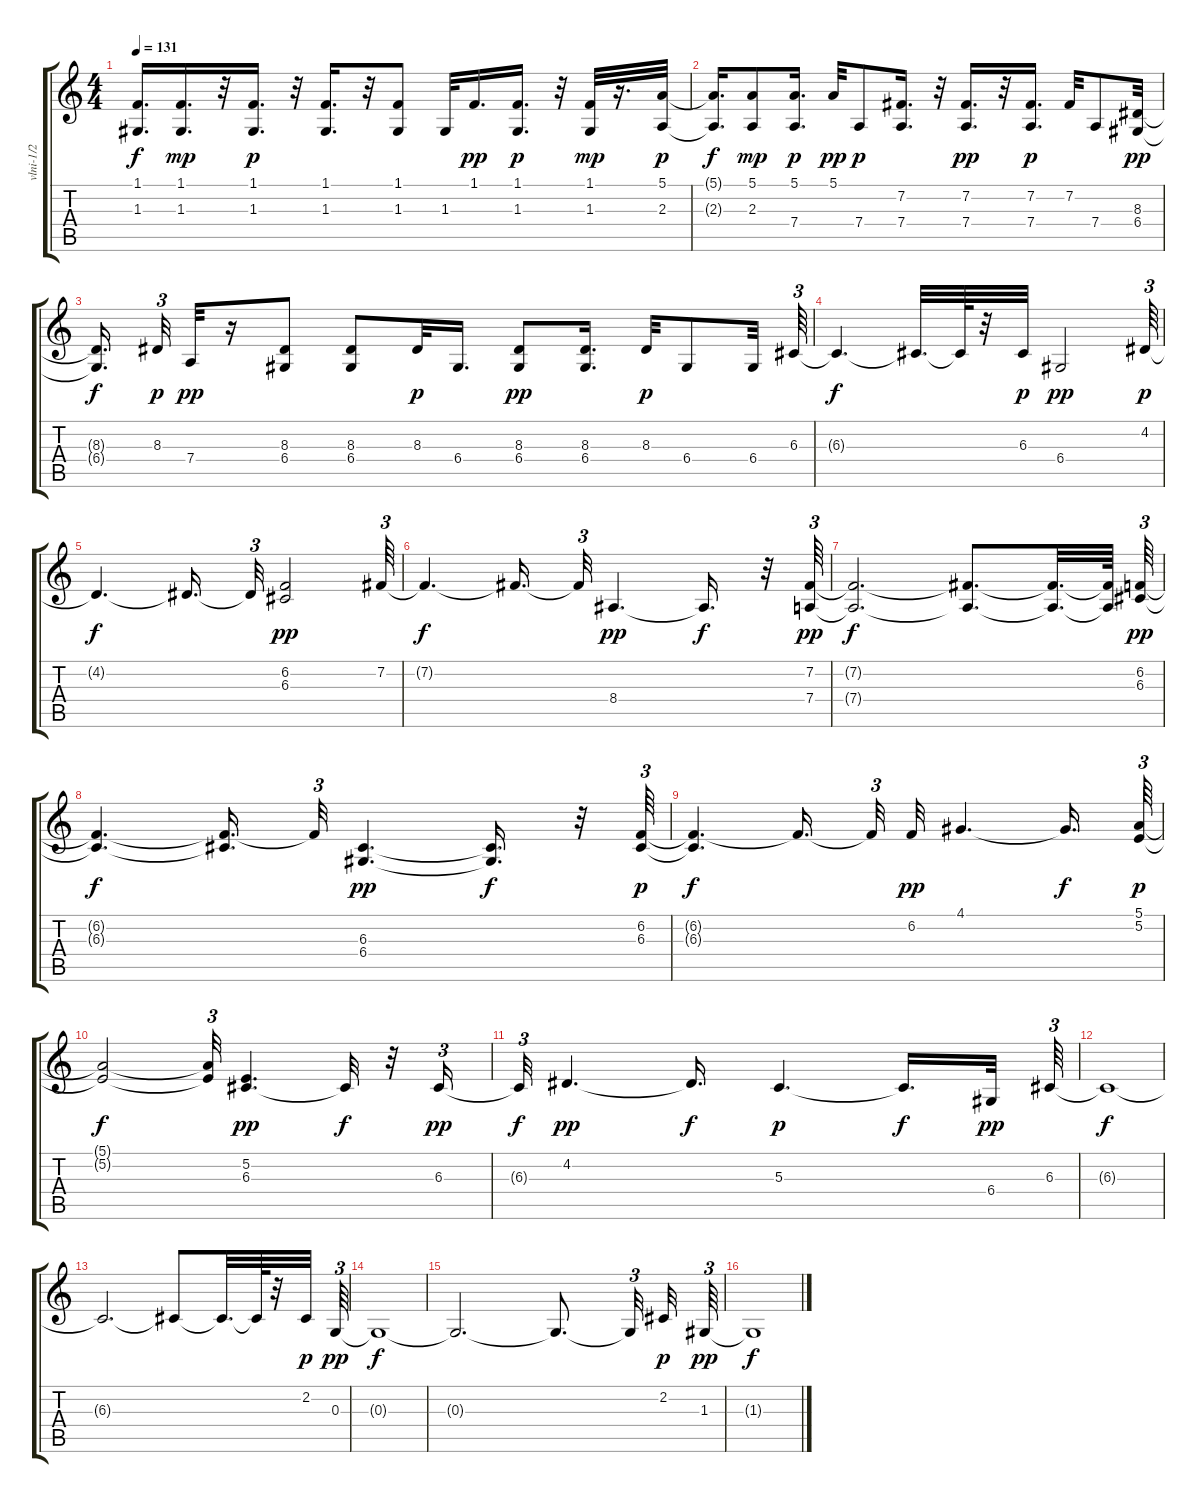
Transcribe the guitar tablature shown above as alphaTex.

\track ("vlni-1/2" "vlni-1/2") {instrument stringensemble2}
\staff {score tabs}
\tuning (E4 B3 G3 D3 A2 E2) {hide}
\ts (4 4)
\tempo 131
\clef g2
\ks c
(1.1{t} 1.3{t}).16{d dy f} (1.1 1.3).16{d dy mp} r.32 (1.1 1.3).16{d dy p} r.32 (1.1 1.3).16{d} r.32 (1.1 1.3).8 1.3.32 1.1.16{d dy pp} (1.1 1.3).16{d dy p} r.32 (1.1 1.3).32{dy mp} r.16{d} (5.1 2.3).32{dy p} |
(5.1{t} 2.3{t}).16{d dy f} (5.1 2.3).8{dy mp} (5.1 7.4).16{d dy p} 5.1.32{dy pp} 7.4.8{dy p} (7.2 7.4).16{d} r.32 (7.2 7.4).16{d dy pp} r.32 (7.2 7.4).16{d dy p} 7.2.32 7.4.8 (8.3 6.4).32{dy pp} |
(8.3{t} 6.4{t}).16{d dy f beam splitsecondary} 8.3.32{tu (3 2) dy p} 7.4.32{dy pp} r.16 (8.3 6.4).8 (8.3 6.4).8 8.3.32{dy p} 6.4.16{d} (8.3 6.4).8{dy pp} (8.3 6.4).16{d} 8.3.32{dy p} 6.4.8 6.4.32 6.3.64{tu (3 2)} |
6.3{t}.4{d dy f} 6.3{t}.32{d} 6.3{t}.64 r.32 6.3.32{dy p} 6.4.2{dy pp} 4.2.64{tu (3 2) dy p} |
4.2{t}.4{d dy f} 4.2{t}.16{d} 4.2{t}.32{tu (3 2)} (6.2 6.3).2{dy pp} 7.2.64{tu (3 2)} |
7.2{t}.4{d dy f} 7.2{t}.16{d} 7.2{t}.32{tu (3 2)} 8.4.4{d dy pp} 8.4{t}.16{d dy f} r.32 (7.2 7.4).64{tu (3 2) dy pp} |
(7.2{t} 7.4{t}).2{d dy f} (7.2{t} 7.4{t}).8{d} (7.2{t} 7.4{t}).32{d} (7.2{t} 7.4{t}).64 (6.2 6.3).64{tu (3 2) dy pp} |
(6.2{t} 6.3{t}).4{d dy f} (6.2{t} 6.3{t}).16{d} 6.2{t}.32{tu (3 2)} (6.3 6.4).4{d dy pp} (6.3{t} 6.4{t}).16{d dy f} r.32 (6.2 6.3).64{tu (3 2) dy p} |
(6.2{t} 6.3{t}).4{d dy f} 6.2{t}.16{d beam splitsecondary} 6.2{t}.32{tu (3 2)} 6.2.32{dy pp} 4.1.4{d} 4.1{t}.16{d dy f} (5.1 5.2).64{tu (3 2) dy p} |
(5.1{t} 5.2{t}).2{dy f} (5.1{t} 5.2{t}).32{tu (3 2)} (5.2 6.3).4{d dy pp} 6.3{t}.32{dy f} r.32 6.3.16{tu (3 2) dy pp} |
6.3{t}.32{tu (3 2) dy f} 4.2.4{d dy pp} 4.2{t}.16{d dy f} 5.3.4{d dy p} 5.3{t}.16{d dy f} 6.4.32{dy pp} 6.3.64{tu (3 2)} |
6.3{t}.1{dy f} |
6.3{t}.2{d} 6.3{t}.8 6.3{t}.32{d} 6.3{t}.64 r.32 2.2.32{dy p} 0.3.64{tu (3 2) dy pp} |
0.3{t}.1{dy f} |
0.3{t}.2{d} 0.3{t}.8{d} 0.3{t}.32{tu (3 2) beam splitsecondary} 2.2.32{dy p} 1.3.64{tu (3 2) dy pp} |
1.3{t}.1{dy f}
